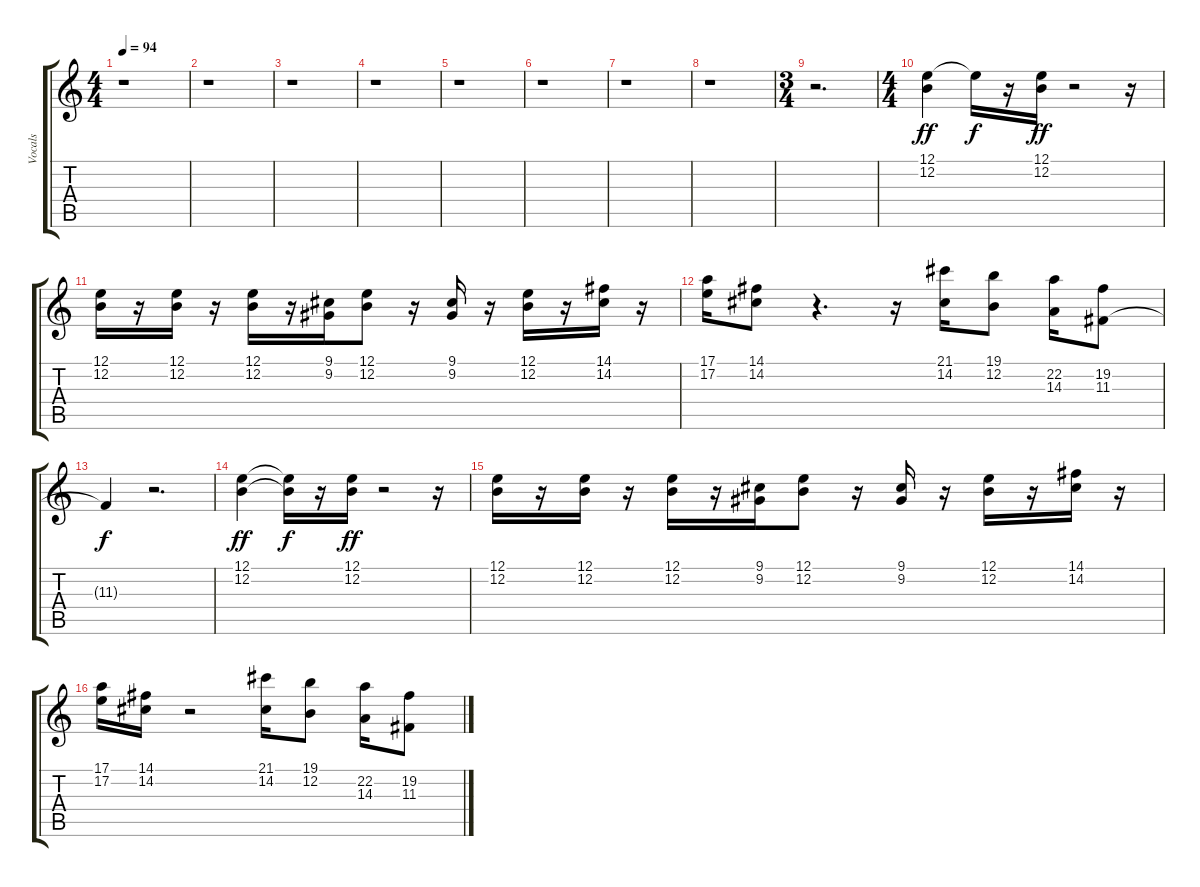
\track ("Vocals" "Vocals") {instrument lead3calliope}
\staff {score tabs}
\tuning (E4 B3 G3 D3 A2 E2) {hide}
\ts (4 4)
\tempo 94
\clef g2
\ks c
r.1{dy f} |
r.1 |
r.1 |
r.1 |
r.1 |
r.1 |
r.1 |
r.1 |
\ts (3 4)
r.2{d} |
\ts (4 4)
(12.1 12.2).4{dy ff} 12.1{t}.16{dy f} r.16 (12.1 12.2).16{dy ff} r.2 r.16 |
(12.1 12.2).16 r.16 (12.1 12.2).16 r.16 (12.1 12.2).16 r.16 (9.1 9.2).16 (12.1 12.2).8 r.16 (9.1 9.2).16 r.16 (12.1 12.2).16 r.16 (14.1 14.2).16 r.16 |
(17.1 17.2).16 (14.1 14.2).8 r.4{d} r.16 (21.1 14.2).16 (19.1 12.2).8 (22.2 14.3).16 (19.2 11.3).8 |
11.3{t}.4{dy f} r.2{d} |
(12.1 12.2).4{dy ff} (12.1{t} 12.2{t}).16{dy f} r.16 (12.1 12.2).16{dy ff} r.2 r.16 |
(12.1 12.2).16 r.16 (12.1 12.2).16 r.16 (12.1 12.2).16 r.16 (9.1 9.2).16 (12.1 12.2).8 r.16 (9.1 9.2).16 r.16 (12.1 12.2).16 r.16 (14.1 14.2).16 r.16 |
(17.1 17.2).16 (14.1 14.2).16 r.2 (21.1 14.2).16 (19.1 12.2).8 (22.2 14.3).16 (19.2 11.3).8
